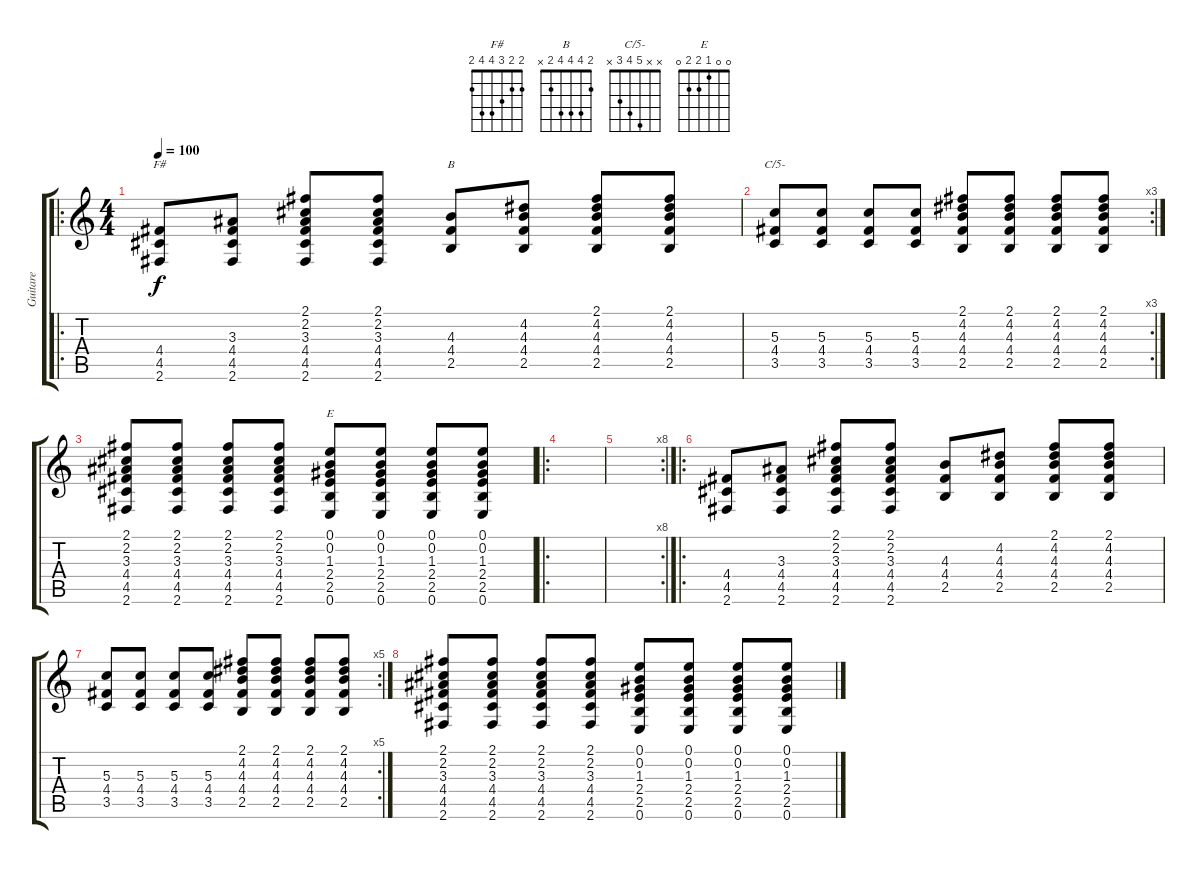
\track ("Guitare" "Guitare") {instrument acousticguitarnylon}
\staff {score tabs}
\tuning (E4 B3 G3 D3 A2 E2) {hide}
\chord ("F#" 2 2 3 4 4 2)
\chord ("B" 2 4 4 4 2 x)
\chord ("C/5-" x x 5 4 3 x)
\chord ("E" 0 0 1 2 2 0)
\ro
\ts (4 4)
\tempo 100
\clef g2
\ks c
(4.4 4.5 2.6).8{ch "F#" dy f} (3.3 4.4 4.5 2.6).8 (2.1 2.2 3.3 4.4 4.5 2.6).8 (2.1 2.2 3.3 4.4 4.5 2.6).8 (4.3 4.4 2.5).8{ch "B"} (4.2 4.3 4.4 2.5).8 (2.1 4.2 4.3 4.4 2.5).8 (2.1 4.2 4.3 4.4 2.5).8 |
\rc 3
(5.3 4.4 3.5).8{ch "C/5-"} (5.3 4.4 3.5).8 (5.3 4.4 3.5).8 (5.3 4.4 3.5).8 (2.1 4.2 4.3 4.4 2.5).8 (2.1 4.2 4.3 4.4 2.5).8 (2.1 4.2 4.3 4.4 2.5).8 (2.1 4.2 4.3 4.4 2.5).8 |
(2.1 2.2 3.3 4.4 4.5 2.6).8 (2.1 2.2 3.3 4.4 4.5 2.6).8 (2.1 2.2 3.3 4.4 4.5 2.6).8 (2.1 2.2 3.3 4.4 4.5 2.6).8 (0.1 0.2 1.3 2.4 2.5 0.6).8{ch "E"} (0.1 0.2 1.3 2.4 2.5 0.6).8 (0.1 0.2 1.3 2.4 2.5 0.6).8 (0.1 0.2 1.3 2.4 2.5 0.6).8 |
\ro
|
\rc 8
|
\ro
(4.4 4.5 2.6).8 (3.3 4.4 4.5 2.6).8 (2.1 2.2 3.3 4.4 4.5 2.6).8 (2.1 2.2 3.3 4.4 4.5 2.6).8 (4.3 4.4 2.5).8 (4.2 4.3 4.4 2.5).8 (2.1 4.2 4.3 4.4 2.5).8 (2.1 4.2 4.3 4.4 2.5).8 |
\rc 5
(5.3 4.4 3.5).8 (5.3 4.4 3.5).8 (5.3 4.4 3.5).8 (5.3 4.4 3.5).8 (2.1 4.2 4.3 4.4 2.5).8 (2.1 4.2 4.3 4.4 2.5).8 (2.1 4.2 4.3 4.4 2.5).8 (2.1 4.2 4.3 4.4 2.5).8 |
(2.1 2.2 3.3 4.4 4.5 2.6).8 (2.1 2.2 3.3 4.4 4.5 2.6).8 (2.1 2.2 3.3 4.4 4.5 2.6).8 (2.1 2.2 3.3 4.4 4.5 2.6).8 (0.1 0.2 1.3 2.4 2.5 0.6).8 (0.1 0.2 1.3 2.4 2.5 0.6).8 (0.1 0.2 1.3 2.4 2.5 0.6).8 (0.1 0.2 1.3 2.4 2.5 0.6).8
